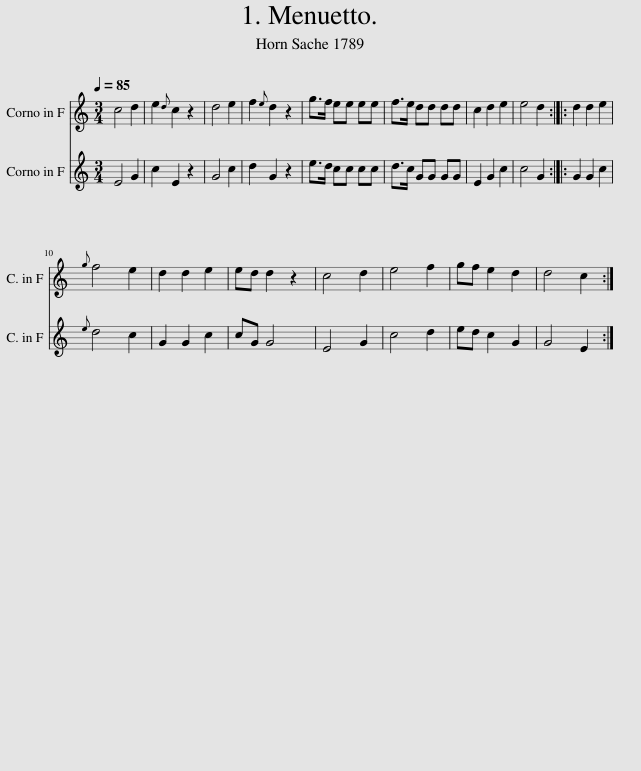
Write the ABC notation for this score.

X:1
%%score 1 2
L:1/8
Q:1/4=85
M:3/4
I:linebreak $
K:none
V:1 treble transpose=-7
V:2 treble transpose=-7
V:1
[K:C] c4 d2 | e2{d} c2 z2 | d4 e2 | f2{e} d2 z2 | g>f ee ee | %5
 f>e dd dd | c2 d2 e2 | e4 d2 :: d2 d2 e2 |${g} f4 e2 | %10
 d2 d2 e2 | ed d2 z2 | c4 d2 | e4 f2 | gf e2 d2 | %15
 d4 c2 :| %16
V:2
[K:C] E4 G2 | c2 E2 z2 | G4 c2 | d2 G2 z2 | e>d cc cc | %5
 d>c GG GG | E2 G2 c2 | c4 G2 :: G2 G2 c2 |${e} d4 c2 | %10
 G2 G2 c2 | cG G4 | E4 G2 | c4 d2 | ed c2 G2 | %15
 G4 E2 :| %16
